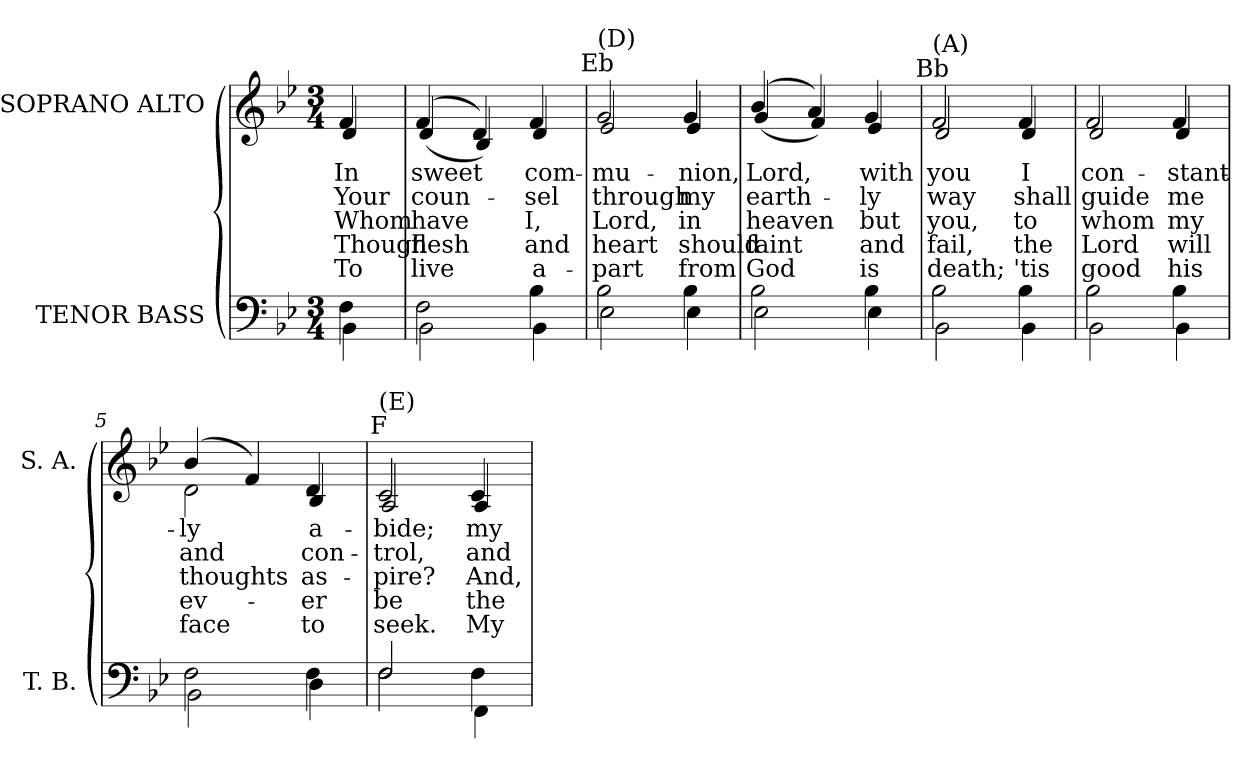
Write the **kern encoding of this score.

**kern	**kern	**text	**text	**text	**text	**text
*part2	*part1	*part1	*part1	*part1	*part1	*part1
*staff2	*staff1	*staff1	*staff1	*staff1	*staff1	*staff1
*I"TENOR BASS	*I"SOPRANO ALTO	*	*	*	*	*
*I'T. B.	*I'S. A.	*	*	*	*	*
!!LO:PB:g=z
*clefF4	*clefG2	*	*	*	*	*
*k[b-e-]	*k[b-e-]	*	*	*	*	*
*B-:	*B-:	*	*	*	*	*
*M3/4	*M3/4	*	*	*	*	*
=	=	=	=	=	=	=
*^	*	*	*	*	*	*
!	!	!LO:TX:a:i:t=Capo 1&colon;	!	!	!	!	!
!	!	!LO:TX:a:cj:t=Bb	!	!	!	!	!
!	!	!LO:TX:t=(A)	!	!	!	!	!
!	!	!LO:TX:b:cj:t=1	!	!	!	!	!
!	!	!LO:TX:b:cj:t=2	!	!	!	!	!
!	!	!LO:TX:b:cj:t=3	!	!	!	!	!
!	!	!LO:TX:b:cj:t=4	!	!	!	!	!
!	!	!LO:TX:b:cj:t=5	!	!	!	!	!
!	!	!	!LO:LY:b:color=#000000	!LO:LY:b:color=#000000	!LO:LY:b:color=#000000	!LO:LY:b:color=#000000	!LO:LY:b:color=#000000
*	*	*^	*	*	*	*	*
4Fi\	4BB-i\	4fi/	4di/	In	Your	Whom	Though	To
=	=	=	=	=	=	=	=	=
!	!	!	!	!LO:LY:b:color=#000000	!LO:LY:b:color=#000000	!LO:LY:b:color=#000000	!LO:LY:b:color=#000000	!LO:LY:b:color=#000000
2Fi\	2BB-i\	(4fi/	(4di/	sweet	coun-	have	flesh	live
.	.	4di/)	4B-i/)	.	.	.	.	.
!	!	!	!	!LO:LY:b:color=#000000	!LO:LY:b:color=#000000	!LO:LY:b:color=#000000	!LO:LY:b:color=#000000	!LO:LY:b:color=#000000
4B-i\	4BB-i\	4fi/	4di/	com-	-sel	I,	and	a-
=1	=1	=1	=1	=1	=1	=1	=1	=1
!	!	!LO:TX:a:cj:t=Eb	!	!	!	!	!	!
!	!	!LO:TX:t=(D)	!	!	!	!	!	!
!	!	!	!	!LO:LY:b:color=#000000	!LO:LY:b:color=#000000	!LO:LY:b:color=#000000	!LO:LY:b:color=#000000	!LO:LY:b:color=#000000
2B-i\	2E-i\	2gi/	2e-i/	-mu-	through	Lord,	heart	-part
!	!	!	!	!LO:LY:b:color=#000000	!LO:LY:b:color=#000000	!LO:LY:b:color=#000000	!LO:LY:b:color=#000000	!LO:LY:b:color=#000000
4B-i\	4E-i\	4gi/	4e-i/	-nion,	my	in	should	from
=2	=2	=2	=2	=2	=2	=2	=2	=2
!	!	!	!	!LO:LY:b:color=#000000	!LO:LY:b:color=#000000	!LO:LY:b:color=#000000	!LO:LY:b:color=#000000	!LO:LY:b:color=#000000
2B-i\	2E-i\	(4b-i/	(4gi/	Lord,	earth-	heaven	faint	God
.	.	4ai/)	4fi/)	.	.	.	.	.
!	!	!	!	!LO:LY:b:color=#000000	!LO:LY:b:color=#000000	!LO:LY:b:color=#000000	!LO:LY:b:color=#000000	!LO:LY:b:color=#000000
4B-i\	4E-i\	4gi/	4e-i/	with	-ly	but	and	is
=3	=3	=3	=3	=3	=3	=3	=3	=3
!	!	!LO:TX:a:cj:t=Bb	!	!	!	!	!	!
!	!	!LO:TX:t=(A)	!	!	!	!	!	!
!	!	!	!	!LO:LY:b:color=#000000	!LO:LY:b:color=#000000	!LO:LY:b:color=#000000	!LO:LY:b:color=#000000	!LO:LY:b:color=#000000
2B-i\	2BB-i\	2fi/	2di/	you	way	you,	fail,	death;
!	!	!	!	!LO:LY:b:color=#000000	!LO:LY:b:color=#000000	!LO:LY:b:color=#000000	!LO:LY:b:color=#000000	!LO:LY:b:color=#000000
4B-i\	4BB-i\	4fi/	4di/	I	shall	to	the	'tis
!!LO:LB:g=z	!!
=4	=4	=4	=4	=4	=4	=4	=4	=4
!	!	!	!	!LO:LY:b:color=#000000	!LO:LY:b:color=#000000	!LO:LY:b:color=#000000	!LO:LY:b:color=#000000	!LO:LY:b:color=#000000
2B-i\	2BB-i\	2fi/	2di/	con-	guide	whom	Lord	good
!	!	!	!	!LO:LY:b:color=#000000	!LO:LY:b:color=#000000	!LO:LY:b:color=#000000	!LO:LY:b:color=#000000	!LO:LY:b:color=#000000
4B-i\	4BB-i\	4fi/	4di/	-stant-	me	my	will	his
=5	=5	=5	=5	=5	=5	=5	=5	=5
!	!	!	!	!LO:LY:b:color=#000000	!LO:LY:b:color=#000000	!LO:LY:b:color=#000000	!LO:LY:b:color=#000000	!LO:LY:b:color=#000000
2Fi\	2BB-i\	(4b-i/	2di\	-ly	and	thoughts	ev-	face
.	.	4fi/)	.	.	.	.	.	.
!	!	!	!	!LO:LY:b:color=#000000	!LO:LY:b:color=#000000	!LO:LY:b:color=#000000	!LO:LY:b:color=#000000	!LO:LY:b:color=#000000
4Fi\	4Di\	4di/	4B-i/	a-	con-	as-	-er	to
=6	=6	=6	=6	=6	=6	=6	=6	=6
!	!	!LO:TX:a:cj:t=F	!	!	!	!	!	!
!	!	!LO:TX:t=(E)	!	!	!	!	!	!
!	!	!	!	!LO:LY:b:color=#000000	!LO:LY:b:color=#000000	!LO:LY:b:color=#000000	!LO:LY:b:color=#000000	!LO:LY:b:color=#000000
2Fi/	2Fi\	2ci/	2Ai/	-bide;	-trol,	-pire?	be	seek.
!	!	!	!	!LO:LY:b:color=#000000	!LO:LY:b:color=#000000	!LO:LY:b:color=#000000	!LO:LY:b:color=#000000	!LO:LY:b:color=#000000
4Fi\	4FFi\	4ci/	4Ai/	my	and	And,	the	My
*v	*v	*	*	*	*	*	*	*
*	*v	*v	*	*	*	*	*
=	=	=	=	=	=	=
*-	*-	*-	*-	*-	*-	*-
